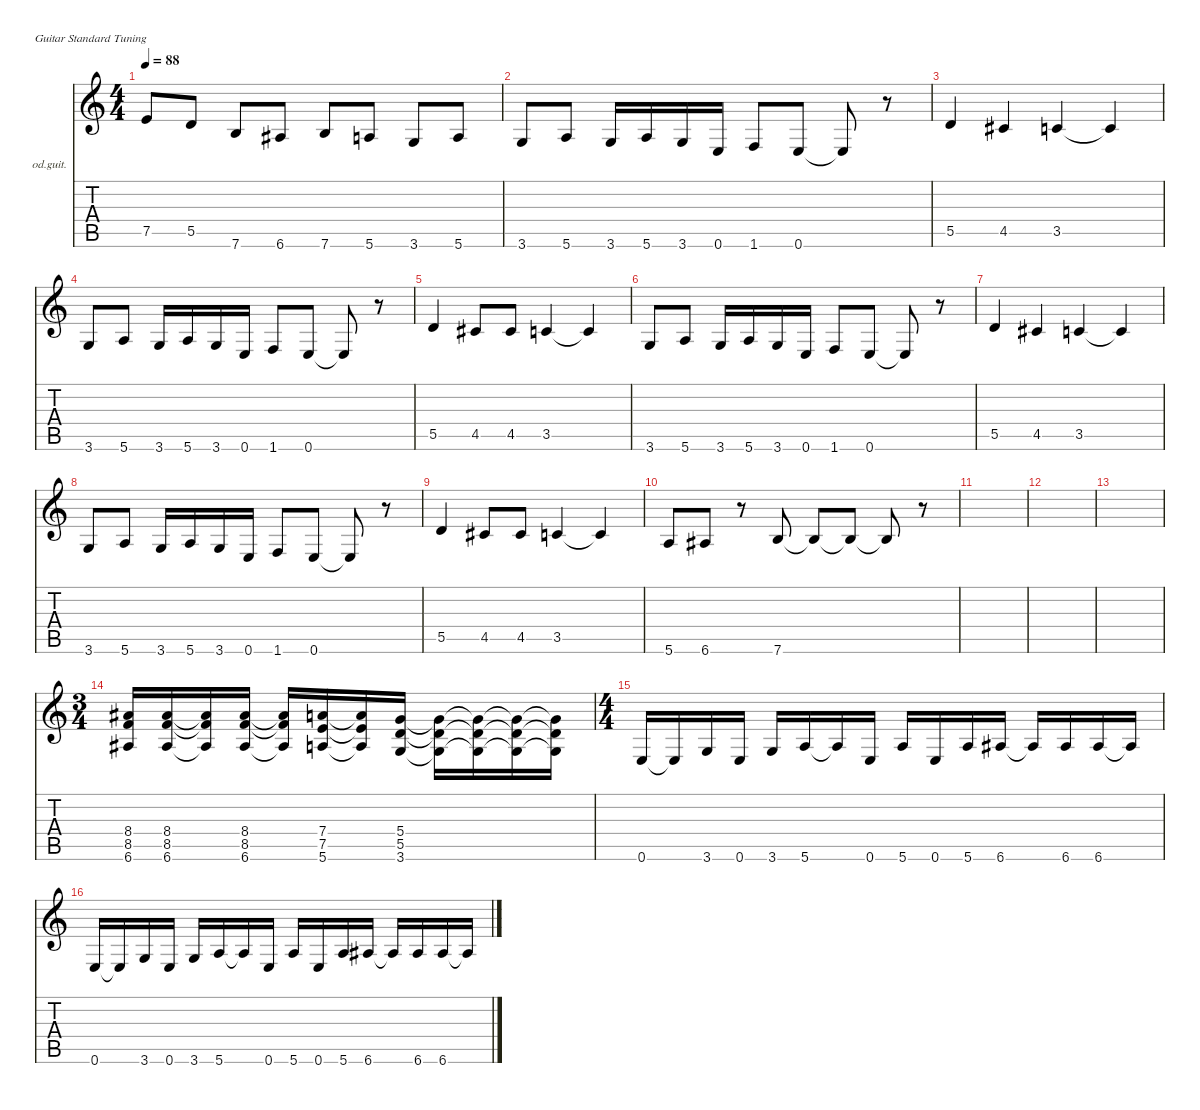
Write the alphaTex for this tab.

\defaultSystemsLayout 4
\hideDynamics
\bracketExtendMode nobrackets
\firstSystemTrackNameOrientation horizontal
\otherSystemsTrackNameOrientation horizontal
\track ("giorgos" "od.guit.") {instrument overdrivenguitar}
\staff {score tabs}
\tuning (E4 B3 G3 D3 A2 E2)
\ts (4 4)
\tempo 88
\clef g2
\ks c
7.5{t}.8{dy mf beam Up} 5.5.8{beam Up} 7.6.8{beam Up} 6.6{acc #}.8{beam Up} 7.6.8{beam Up} 5.6.8{beam Up} 3.6.8{beam Up} 5.6.8{beam Up} |
3.6.8{beam Up} 5.6.8{beam Up} 3.6.16{beam Up} 5.6.16{beam Up} 3.6.16{beam Up} 0.6.16{beam Up} 1.6.8{beam Up} 0.6.8{beam Up} 0.6{t}.8{beam Up} r.8{beam Up} |
5.5.4{beam Up} 4.5{acc #}.4{beam Up} 3.5.4{beam Up} 3.5{t}.4{beam Up} |
3.6.8{beam Up} 5.6.8{beam Up} 3.6.16{beam Up} 5.6.16{beam Up} 3.6.16{beam Up} 0.6.16{beam Up} 1.6.8{beam Up} 0.6.8{beam Up} 0.6{t}.8{beam Up} r.8{beam Up} |
5.5.4{beam Up} 4.5{acc #}.8{beam Up} 4.5{acc #}.8{beam Up} 3.5.4{beam Up} 3.5{t}.4{beam Up} |
3.6.8{beam Up} 5.6.8{beam Up} 3.6.16{beam Up} 5.6.16{beam Up} 3.6.16{beam Up} 0.6.16{beam Up} 1.6.8{beam Up} 0.6.8{beam Up} 0.6{t}.8{beam Up} r.8{beam Up} |
5.5.4{beam Up} 4.5{acc #}.4{beam Up} 3.5.4{beam Up} 3.5{t}.4{beam Up} |
3.6.8{beam Up} 5.6.8{beam Up} 3.6.16{beam Up} 5.6.16{beam Up} 3.6.16{beam Up} 0.6.16{beam Up} 1.6.8{beam Up} 0.6.8{beam Up} 0.6{t}.8{beam Up} r.8{beam Up} |
5.5.4{beam Up} 4.5{acc #}.8{beam Up} 4.5{acc #}.8{beam Up} 3.5.4{beam Up} 3.5{t}.4{beam Up} |
5.6.8{beam Up} 6.6{acc #}.8{beam Up} r.8{beam Up} 7.6.8{beam Up} 7.6{t}.8{beam Up} 7.6{t}.8{beam Up} 7.6{t}.8{beam Up} r.8{beam Up} |
|
|
|
\ts (3 4)
\beaming (8 2 2 2)
(6.6{acc #} 8.5 8.4{acc #}).16{beam Up} (6.6{acc #} 8.5 8.4{acc #}).16{beam Up} (6.6{t acc #} 8.5{t} 8.4{t acc #}).16{beam Up} (6.6{acc #} 8.5 8.4{acc #}).16{beam Up} (6.6{t acc #} 8.5{t} 8.4{t acc #}).16{beam Up} (5.6 7.5 7.4).16{beam Up} (5.6{t} 7.5{t} 7.4{t}).16{beam Up} (3.6 5.5 5.4).16{beam Up} (3.6{t} 5.5{t} 5.4{t}).16{beam Down} (3.6{t} 5.5{t} 5.4{t}).16{beam Down} (3.6{t} 5.5{t} 5.4{t}).16{beam Down} (3.6{t} 5.5{t} 5.4{t}).16{beam Down} |
\ts (4 4)
\beaming (8 2 2 2 2)
0.6.16{beam Up} 0.6{t}.16{beam Up} 3.6.16{beam Up} 0.6.16{beam Up} 3.6.16{beam Up} 5.6.16{beam Up} 5.6{t}.16{beam Up} 0.6.16{beam Up} 5.6.16{beam Up} 0.6.16{beam Up} 5.6.16{beam Up} 6.6{acc #}.16{beam Up} 6.6{t acc #}.16{beam Up} 6.6{acc #}.16{beam Up} 6.6{acc #}.16{beam Up} 6.6{t acc #}.16{beam Up} |
0.6.16{beam Up} 0.6{t}.16{beam Up} 3.6.16{beam Up} 0.6.16{beam Up} 3.6.16{beam Up} 5.6.16{beam Up} 5.6{t}.16{beam Up} 0.6.16{beam Up} 5.6.16{beam Up} 0.6.16{beam Up} 5.6.16{beam Up} 6.6{acc #}.16{beam Up} 6.6{t acc #}.16{beam Up} 6.6{acc #}.16{beam Up} 6.6{acc #}.16{beam Up} 6.6{t acc #}.16{beam Up}
